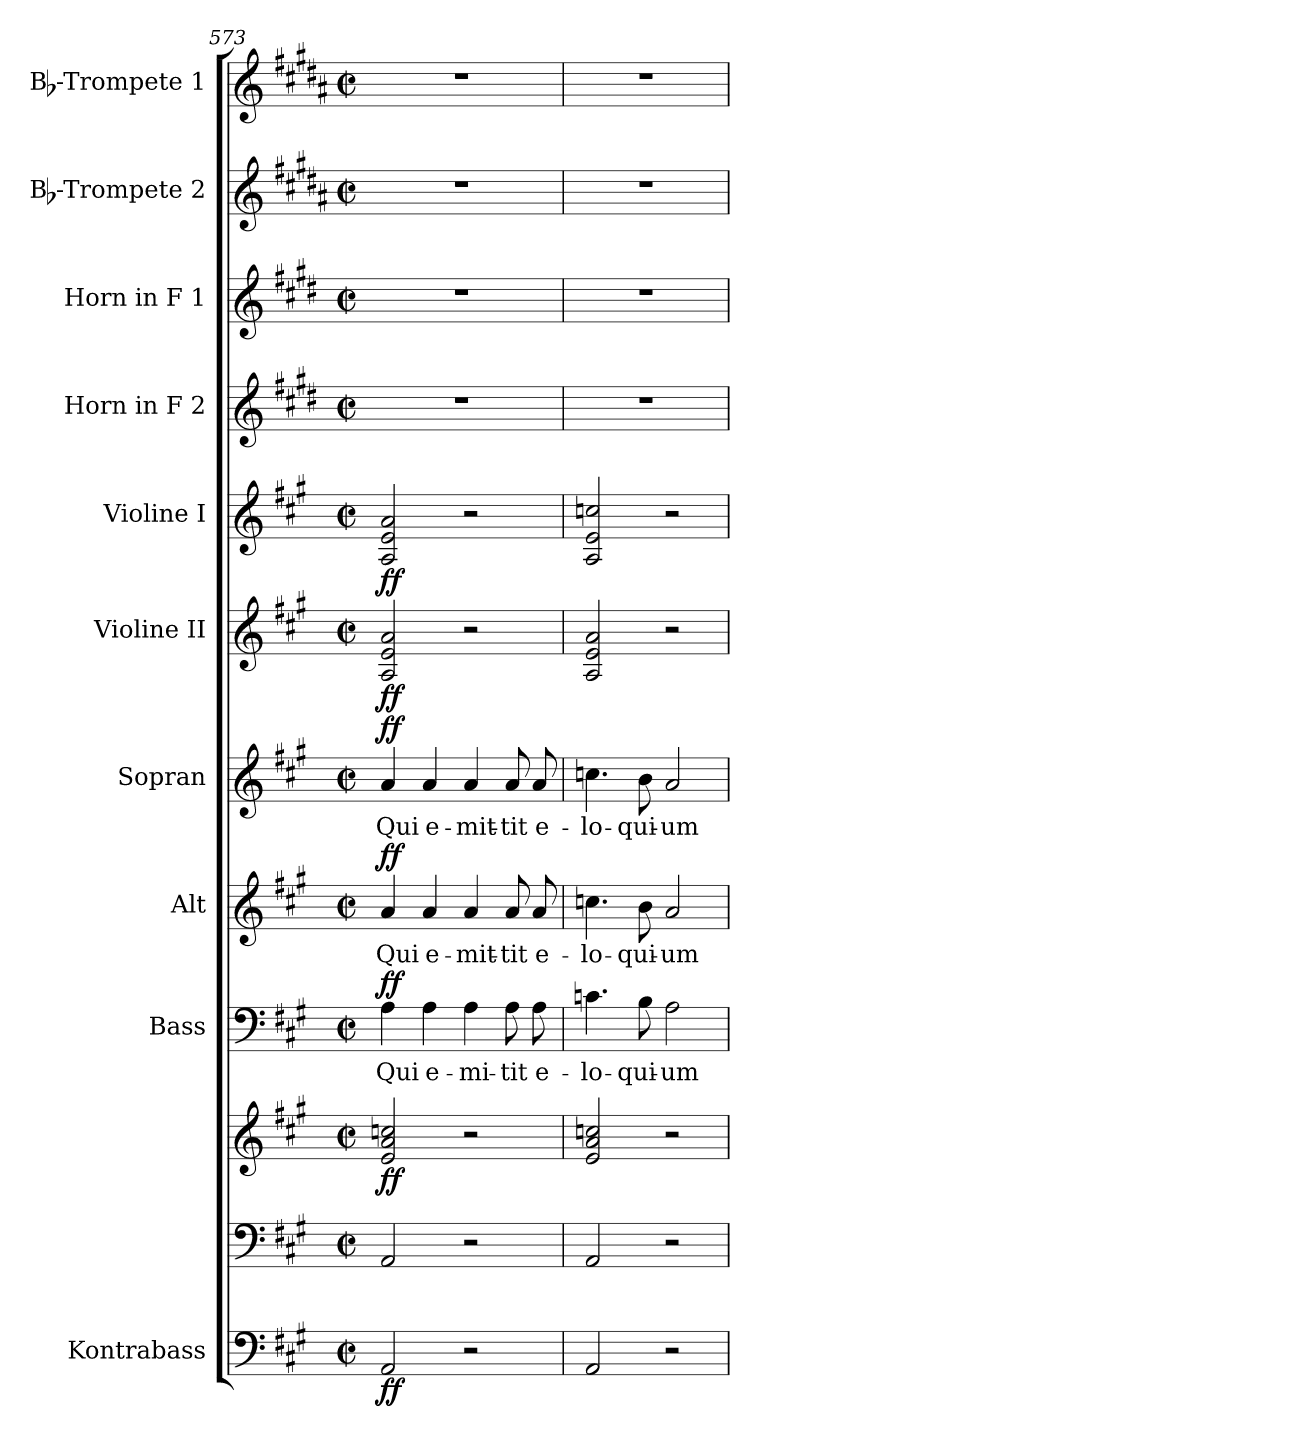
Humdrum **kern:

**kern	**dynam	**kern	**kern	**dynam	**kern	**text	**dynam	**kern	**text	**dynam	**kern	**text	**dynam	**kern	**dynam	**kern	**dynam	**kern	**kern	**kern	**kern
*part11	*part11	*part10	*part10	*part10	*part9	*part9	*part9	*part8	*part8	*part8	*part7	*part7	*part7	*part6	*part6	*part5	*part5	*part4	*part3	*part2	*part1
*staff12	*staff12	*staff11	*staff10	*staff10/11	*staff9	*staff9	*staff9	*staff8	*staff8	*staff8	*staff7	*staff7	*staff7	*staff6	*staff6	*staff5	*staff5	*staff4	*staff3	*staff2	*staff1
*I"Kontrabass	*	*	*	*	*I"Bass	*	*	*I"Alt	*	*	*I"Sopran	*	*	*I"Violine II	*	*I"Violine I	*	*I"Horn in F 2	*I"Horn in F 1	*I"Bb-Trompete 2	*I"Bb-Trompete 1
*I'Kb.	*	*	*	*	*I'B.	*	*	*I'A.	*	*	*I'S.	*	*	*I'Vl. II	*	*I'Vl. I	*	*	*	*I'Bb Trp. 2	*I'Bb Trp. 1
*clefF4	*	*clefF4	*clefG2	*	*clefF4	*	*	*clefG2	*	*	*clefG2	*	*	*clefG2	*	*clefG2	*	*clefG2	*clefG2	*clefG2	*clefG2
*ITrd7c12	*	*	*	*	*	*	*	*	*	*	*	*	*	*	*	*	*	*ITrd4c7	*ITrd4c7	*ITrd1c2	*ITrd1c2
*k[f#c#g#]	*	*k[f#c#g#]	*k[f#c#g#]	*	*k[f#c#g#]	*	*	*k[f#c#g#]	*	*	*k[f#c#g#]	*	*	*k[f#c#g#]	*	*k[f#c#g#]	*	*k[f#c#g#]	*k[f#c#g#]	*k[f#c#g#]	*k[f#c#g#]
*A:	*	*A:	*A:	*	*A:	*	*	*A:	*	*	*A:	*	*	*A:	*	*A:	*	*A:	*A:	*A:	*A:
*M2/2	*	*M2/2	*M2/2	*	*M2/2	*	*	*M2/2	*	*	*M2/2	*	*	*M2/2	*	*M2/2	*	*M2/2	*M2/2	*M2/2	*M2/2
*met(c|)	*	*met(c|)	*met(c|)	*	*met(c|)	*	*	*met(c|)	*	*	*met(c|)	*	*	*met(c|)	*	*met(c|)	*	*met(c|)	*met(c|)	*met(c|)	*met(c|)
=573	=573	=573	=573	=573	=573	=573	=573	=573	=573	=573	=573	=573	=573	=573	=573	=573	=573	=573	=573	=573	=573
!	!LO:DY:b	!	!	!LO:DY:b	!	!LO:LY:b	!LO:DY:a	!	!LO:LY:b	!LO:DY:a	!	!LO:LY:b	!LO:DY:a	!	!LO:DY:b	!	!LO:DY:b	!	!	!	!
2AAA/	ff	2AA/	2e/ 2a/ 2ccn/	ff	4A\	Qui	ff	4a/	Qui	ff	4a/	Qui	ff	2A/ 2e/ 2a/	ff	2A/ 2e/ 2a/	ff	1r	1r	1r	1r
!	!	!	!	!	!	!LO:LY:b	!	!	!LO:LY:b	!	!	!LO:LY:b	!	!	!	!	!	!	!	!	!
.	.	.	.	.	4A\	e-	.	4a/	e-	.	4a/	e-	.	.	.	.	.	.	.	.	.
!	!	!	!	!	!	!LO:LY:b	!	!	!LO:LY:b	!	!	!LO:LY:b	!	!	!	!	!	!	!	!	!
2r	.	2r	2r	.	4A\	-mi-	.	4a/	-mit-	.	4a/	-mit-	.	2r	.	2r	.	.	.	.	.
!	!	!	!	!	!	!LO:LY:b	!	!	!LO:LY:b	!	!	!LO:LY:b	!	!	!	!	!	!	!	!	!
.	.	.	.	.	8A\	-tit	.	8a/	-tit	.	8a/	-tit	.	.	.	.	.	.	.	.	.
!	!	!	!	!	!	!LO:LY:b	!	!	!LO:LY:b	!	!	!LO:LY:b	!	!	!	!	!	!	!	!	!
.	.	.	.	.	8A\	e-	.	8a/	e-	.	8a/	e-	.	.	.	.	.	.	.	.	.
=574	=574	=574	=574	=574	=574	=574	=574	=574	=574	=574	=574	=574	=574	=574	=574	=574	=574	=574	=574	=574	=574
!	!	!	!	!	!	!LO:LY:b	!	!	!LO:LY:b	!	!	!LO:LY:b	!	!	!	!	!	!	!	!	!
2AAA/	.	2AA/	2e/ 2a/ 2ccn/	.	4.cn\	-lo-	.	4.ccn\	-lo-	.	4.ccn\	-lo-	.	2A/ 2e/ 2a/	.	2A/ 2e/ 2ccn/	.	1r	1r	1r	1r
!	!	!	!	!	!	!LO:LY:b	!	!	!LO:LY:b	!	!	!LO:LY:b	!	!	!	!	!	!	!	!	!
.	.	.	.	.	8B\	-qui-	.	8b\	-qui-	.	8b\	-qui-	.	.	.	.	.	.	.	.	.
!	!	!	!	!	!	!LO:LY:b	!	!	!LO:LY:b	!	!	!LO:LY:b	!	!	!	!	!	!	!	!	!
2r	.	2r	2r	.	2A\	-um	.	2a/	-um	.	2a/	-um	.	2r	.	2r	.	.	.	.	.
=	=	=	=	=	=	=	=	=	=	=	=	=	=	=	=	=	=	=	=	=	=
*-	*-	*-	*-	*-	*-	*-	*-	*-	*-	*-	*-	*-	*-	*-	*-	*-	*-	*-	*-	*-	*-
